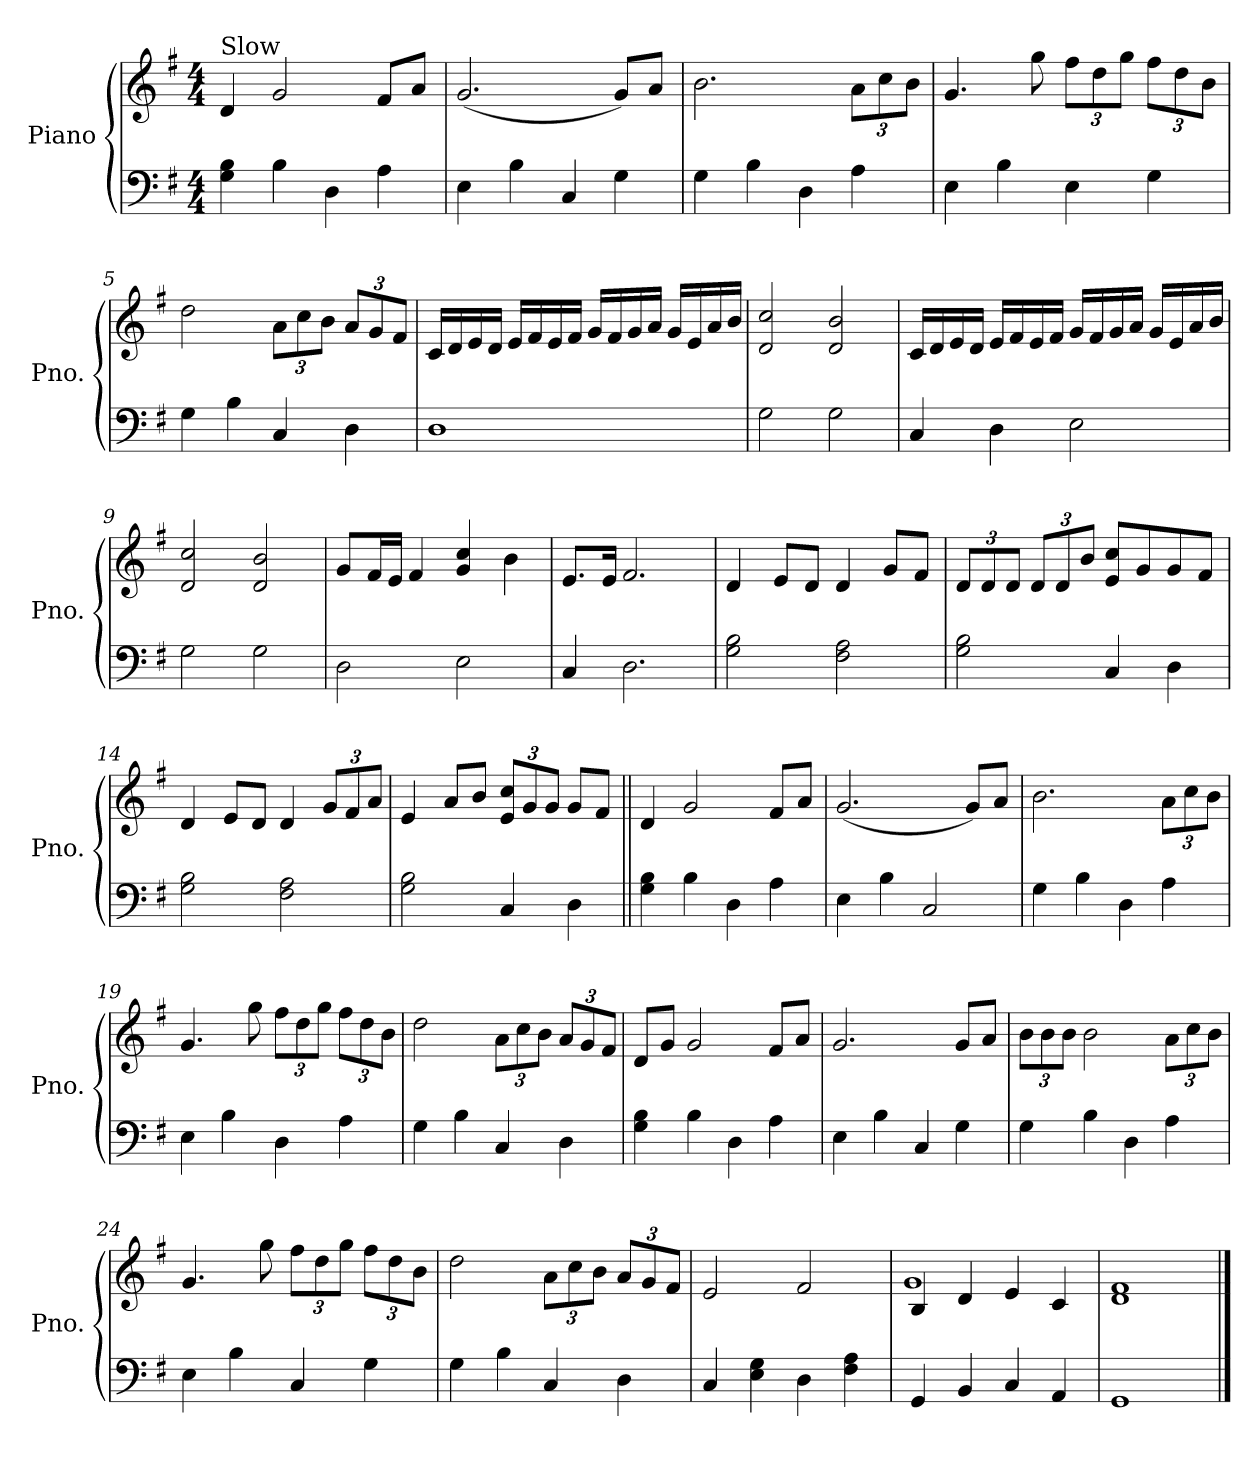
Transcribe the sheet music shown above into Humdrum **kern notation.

**kern	**kern
*part1	*part1
*staff2	*staff1
*I"Piano	*
*I'Pno.	*
*clefF4	*clefG2
*k[f#]	*k[f#]
*G:	*G:
*M4/4	*M4/4
=1	=1
!	!LO:TX:a:t=Slow
4G\ 4B\	4d/
4B\	2g/
4D\	.
4A\	8f#/L
.	8a/J
=2	=2
4E\	(2.g/
4B\	.
4C/	.
4G\	8g/L)
.	8a/J
=3	=3
4G\	2.b\
4B\	.
4D\	.
*	*Xbrackettup
4A\	12a\L
.	12cc\
.	12b\J
=4	=4
4E\	4.g/
4B\	.
.	8gg\
4E\	12ff#\L
.	12dd\
.	12gg\J
4G\	12ff#\L
.	12dd\
.	12b\J
=5	=5
4G\	2dd\
4B\	.
4C/	12a\L
.	12cc\
.	12b\J
4D\	12a/L
.	12g/
.	12f#/J
!!LO:LB:g=z
=6	=6
1D	16c/LL
.	16d/
.	16e/
.	16d/JJ
.	16e/LL
.	16f#/
.	16e/
.	16f#/JJ
.	16g/LL
.	16f#/
.	16g/
.	16a/JJ
.	16g/LL
.	16e/
.	16a/
.	16b/JJ
=7	=7
2G\	2d/ 2cc/
2G\	2d/ 2b/
=8	=8
4C/	16c/LL
.	16d/
.	16e/
.	16d/JJ
4D\	16e/LL
.	16f#/
.	16e/
.	16f#/JJ
2E\	16g/LL
.	16f#/
.	16g/
.	16a/JJ
.	16g/LL
.	16e/
.	16a/
.	16b/JJ
=9	=9
2G\	2d/ 2cc/
2G\	2d/ 2b/
!!LO:LB:g=z
=10	=10
2D\	8g/L
.	16f#/L
.	16e/JJ
.	4f#/
2E\	4g/ 4cc/
.	4b\
=11	=11
4C/	8.e/L
.	16e/Jk
2.D\	2.f#/
=12	=12
2G\ 2B\	4d/
.	8e/L
.	8d/J
2F#\ 2A\	4d/
.	8g/L
.	8f#/J
=13	=13
2G\ 2B\	12d/L
.	12d/
.	12d/J
.	12d/L
.	12d/
.	12b/J
4C/	8e/ 8cc/L
.	8g/
4D\	8g/
.	8f#/J
=14	=14
2G\ 2B\	4d/
.	8e/L
.	8d/J
2F#\ 2A\	4d/
.	12g/L
.	12f#/
.	12a/J
!!LO:LB:g=z
=15	=15
2G\ 2B\	4e/
.	8a/L
.	8b/J
4C/	12e/ 12cc/L
.	12g/
.	12g/J
4D\	8g/L
.	8f#/J
=16||	=16||
4G\ 4B\	4d/
4B\	2g/
4D\	.
4A\	8f#/L
.	8a/J
=17	=17
4E\	(2.g/
4B\	.
2C/	.
.	8g/L)
.	8a/J
=18	=18
4G\	2.b\
4B\	.
4D\	.
4A\	12a\L
.	12cc\
.	12b\J
=19	=19
4E\	4.g/
4B\	.
.	8gg\
4D\	12ff#\L
.	12dd\
.	12gg\J
4A\	12ff#\L
.	12dd\
.	12b\J
!!LO:LB:g=z
=20	=20
4G\	2dd\
4B\	.
4C/	12a\L
.	12cc\
.	12b\J
4D\	12a/L
.	12g/
.	12f#/J
=21	=21
4G\ 4B\	8d/L
.	8g/J
4B\	2g/
4D\	.
4A\	8f#/L
.	8a/J
=22	=22
4E\	2.g/
4B\	.
4C/	.
4G\	8g/L
.	8a/J
=23	=23
4G\	12b\L
.	12b\
.	12b\J
4B\	2b\
4D\	.
4A\	12a\L
.	12cc\
.	12b\J
=24	=24
4E\	4.g/
4B\	.
.	8gg\
4C/	12ff#\L
.	12dd\
.	12gg\J
4G\	12ff#\L
.	12dd\
.	12b\J
!!LO:PB:g=z
=25	=25
4G\	2dd\
4B\	.
4C/	12a\L
.	12cc\
.	12b\J
4D\	12a/L
.	12g/
.	12f#/J
=26	=26
4C/	2e/
4E\ 4G\	.
4D\	2f#/
4F#\ 4A\	.
=27	=27
*	*^
4GG/	4B/	1g
4BB/	4d/	.
4C/	4e/	.
4AA/	4c/	.
*	*v	*v
=28	=28
1GG	1d 1f#
==	==
*-	*-
